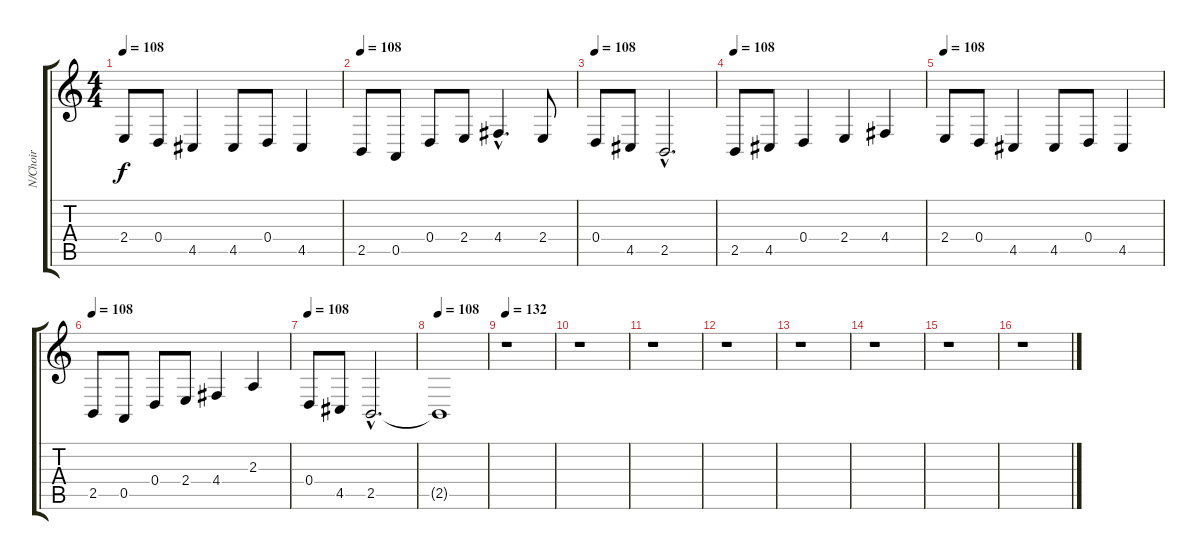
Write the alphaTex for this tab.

\track ("N/Choir" "N/Choir") {instrument choiraahs}
\staff {score tabs}
\tuning (E4 B3 G3 D3 A2 E2) {hide}
\ts (4 4)
\tempo 108
\clef g2
\ks c
2.4.8{dy f balance 6} 0.4.8 4.5.4 4.5.8 0.4.8 4.5.4 |
\tempo 108
2.5.8{balance 6} 0.5.8 0.4.8 2.4.8 4.4{hac}.4{d} 2.4.8 |
\tempo 108
0.4.8{balance 6} 4.5.8 2.5{hac}.2{d} |
\tempo 108
2.5.8{balance 6} 4.5.8 0.4.4 2.4.4 4.4.4 |
\tempo 108
2.4.8{balance 6} 0.4.8 4.5.4 4.5.8 0.4.8 4.5.4 |
\tempo 108
2.5.8{balance 6} 0.5.8 0.4.8 2.4.8 4.4.4 2.3.4 |
\tempo 108
0.4.8{balance 6} 4.5.8 2.5{hac}.2{d volume 0} |
\tempo 108
2.5{t}.1 |
\tempo 132
r.1 |
r.1{volume 13 balance 8} |
r.1 |
r.1 |
r.1 |
r.1 |
r.1 |
r.1
